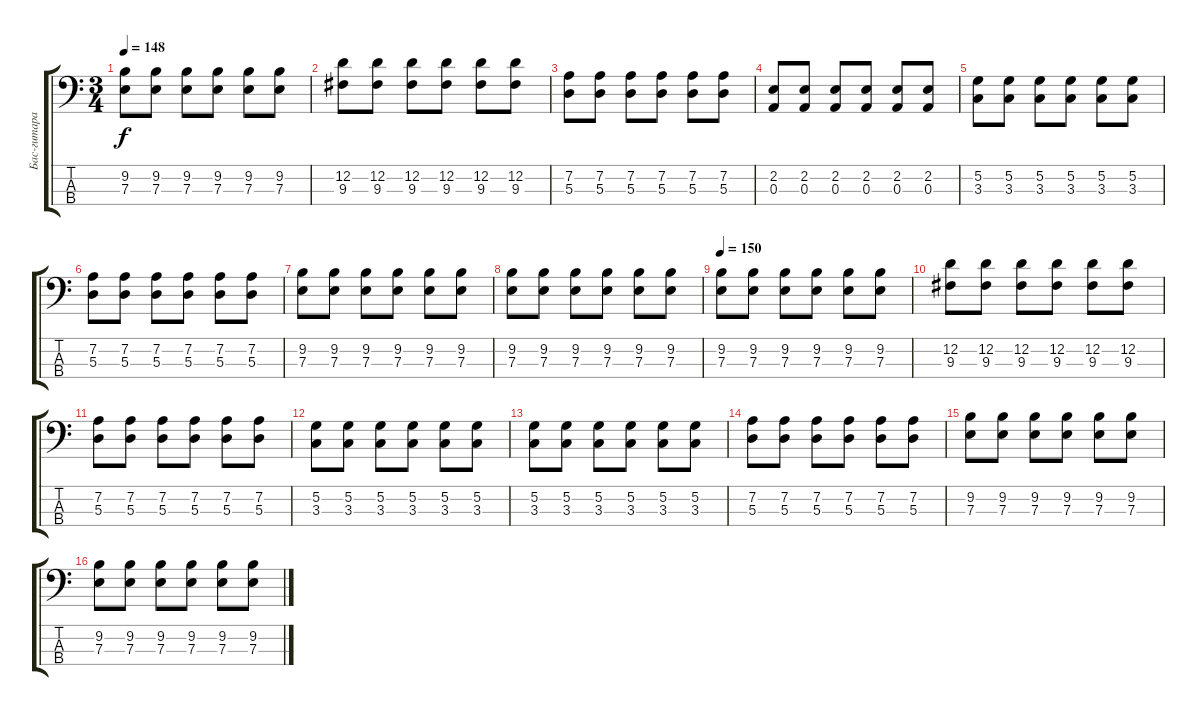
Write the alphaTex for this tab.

\track ("Бас-гитара" "Бас-гитара") {instrument electricbasspick}
\staff {score tabs}
\tuning (G2 D2 A1 E1) {hide}
\ts (3 4)
\tempo 148
\clef f4
\ks c
(9.2 7.3).8{dy f} (9.2 7.3).8 (9.2 7.3).8 (9.2 7.3).8 (9.2 7.3).8 (9.2 7.3).8 |
(12.2 9.3).8 (12.2 9.3).8 (12.2 9.3).8 (12.2 9.3).8 (12.2 9.3).8 (12.2 9.3).8 |
(7.2 5.3).8 (7.2 5.3).8 (7.2 5.3).8 (7.2 5.3).8 (7.2 5.3).8 (7.2 5.3).8 |
(2.2 0.3).8 (2.2 0.3).8 (2.2 0.3).8 (2.2 0.3).8 (2.2 0.3).8 (2.2 0.3).8 |
(5.2 3.3).8 (5.2 3.3).8 (5.2 3.3).8 (5.2 3.3).8 (5.2 3.3).8 (5.2 3.3).8 |
(7.2 5.3).8 (7.2 5.3).8 (7.2 5.3).8 (7.2 5.3).8 (7.2 5.3).8 (7.2 5.3).8 |
(9.2 7.3).8 (9.2 7.3).8 (9.2 7.3).8 (9.2 7.3).8 (9.2 7.3).8 (9.2 7.3).8 |
(9.2 7.3).8 (9.2 7.3).8 (9.2 7.3).8 (9.2 7.3).8 (9.2 7.3).8 (9.2 7.3).8 |
\tempo 150
(9.2 7.3).8 (9.2 7.3).8 (9.2 7.3).8 (9.2 7.3).8 (9.2 7.3).8 (9.2 7.3).8 |
(12.2 9.3).8 (12.2 9.3).8 (12.2 9.3).8 (12.2 9.3).8 (12.2 9.3).8 (12.2 9.3).8 |
(7.2 5.3).8 (7.2 5.3).8 (7.2 5.3).8 (7.2 5.3).8 (7.2 5.3).8 (7.2 5.3).8 |
(5.2 3.3).8 (5.2 3.3).8 (5.2 3.3).8 (5.2 3.3).8 (5.2 3.3).8 (5.2 3.3).8 |
(5.2 3.3).8 (5.2 3.3).8 (5.2 3.3).8 (5.2 3.3).8 (5.2 3.3).8 (5.2 3.3).8 |
(7.2 5.3).8 (7.2 5.3).8 (7.2 5.3).8 (7.2 5.3).8 (7.2 5.3).8 (7.2 5.3).8 |
(9.2 7.3).8 (9.2 7.3).8 (9.2 7.3).8 (9.2 7.3).8 (9.2 7.3).8 (9.2 7.3).8 |
(9.2 7.3).8 (9.2 7.3).8 (9.2 7.3).8 (9.2 7.3).8 (9.2 7.3).8 (9.2 7.3).8
